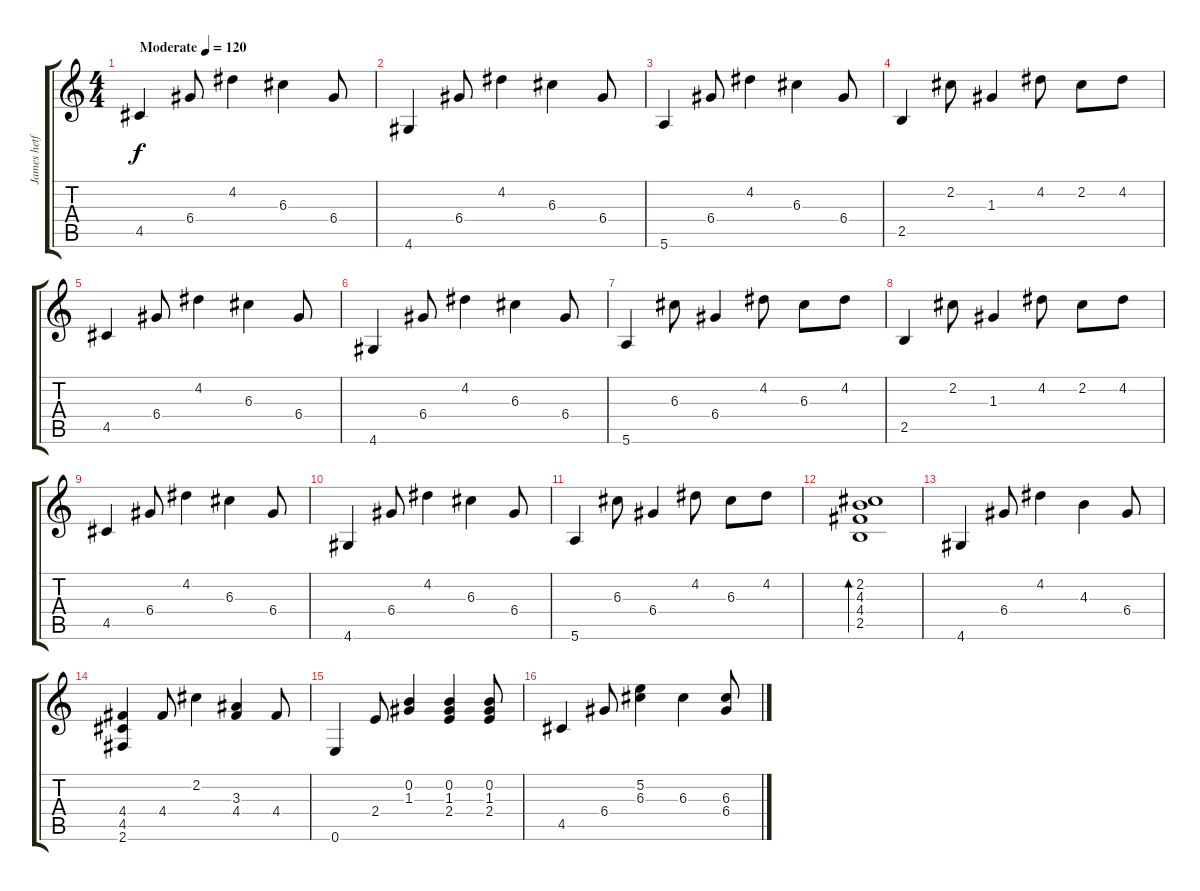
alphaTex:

\track ("James hetfield" "James hetf") {instrument acousticguitarsteel}
\staff {score tabs}
\tuning (E4 B3 G3 D3 A2 E2) {hide}
\ts (4 4)
\tempo (120 "Moderate")
\clef g2
\ks c
4.5.4{dy f instrument acousticguitarsteel} 6.4.8 4.2.4 6.3.4 6.4.8 |
4.6.4 6.4.8 4.2.4 6.3.4 6.4.8 |
5.6.4 6.4.8 4.2.4 6.3.4 6.4.8 |
2.5.4 2.2.8 1.3.4 4.2.8 2.2.8 4.2.8 |
4.5.4 6.4.8 4.2.4 6.3.4 6.4.8 |
4.6.4 6.4.8 4.2.4 6.3.4 6.4.8 |
5.6.4 6.3.8 6.4.4 4.2.8 6.3.8 4.2.8 |
2.5.4 2.2.8 1.3.4 4.2.8 2.2.8 4.2.8 |
4.5.4 6.4.8 4.2.4 6.3.4 6.4.8 |
4.6.4 6.4.8 4.2.4 6.3.4 6.4.8 |
5.6.4 6.3.8 6.4.4 4.2.8 6.3.8 4.2.8 |
(2.2 4.3 4.4 2.5).1{bd 240} |
4.6.4 6.4.8 4.2.4 4.3.4 6.4.8 |
(4.4 4.5 2.6).4 4.4.8 2.2.4 (3.3 4.4).4 4.4.8 |
0.6.4 2.4.8 (0.2 1.3).4 (0.2 1.3 2.4).4 (0.2 1.3 2.4).8 |
4.5.4 6.4.8 (5.2 6.3).4 6.3.4 (6.3 6.4).8
